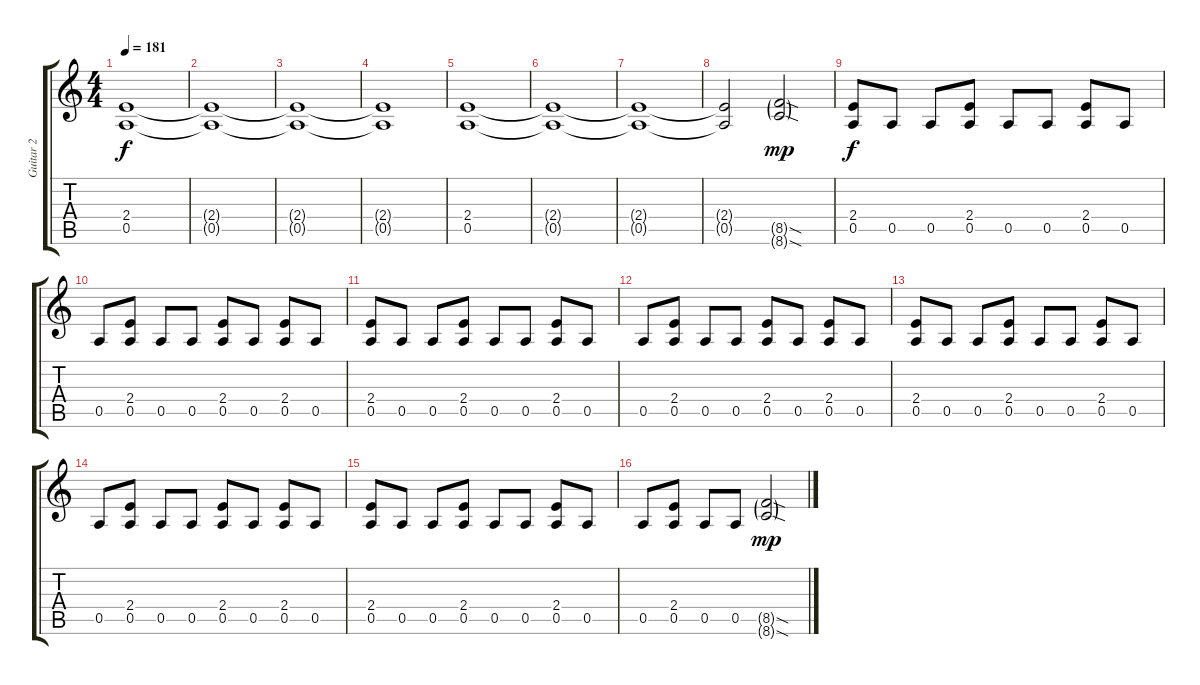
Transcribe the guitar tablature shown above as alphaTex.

\track ("Guitar 2" "Guitar 2") {instrument overdrivenguitar}
\staff {score tabs}
\tuning (E4 B3 G3 D3 A2 E2) {hide}
\ts (4 4)
\tempo 181
\clef g2
\ks c
(2.4 0.5).1{dy f instrument overdrivenguitar} |
(2.4{t} 0.5{t}).1 |
(2.4{t} 0.5{t}).1 |
(2.4{t} 0.5{t}).1 |
(2.4 0.5).1 |
(2.4{t} 0.5{t}).1 |
(2.4{t} 0.5{t}).1 |
(2.4{t} 0.5{t}).2 (8.5{sod g} 8.6{sod g}).2{dy mp} |
(2.4 0.5).8{dy f} 0.5.8 0.5.8 (2.4 0.5).8 0.5.8 0.5.8 (2.4 0.5).8 0.5.8 |
0.5.8 (2.4 0.5).8 0.5.8 0.5.8 (2.4 0.5).8 0.5.8 (2.4 0.5).8 0.5.8 |
(2.4 0.5).8 0.5.8 0.5.8 (2.4 0.5).8 0.5.8 0.5.8 (2.4 0.5).8 0.5.8 |
0.5.8 (2.4 0.5).8 0.5.8 0.5.8 (2.4 0.5).8 0.5.8 (2.4 0.5).8 0.5.8 |
(2.4 0.5).8 0.5.8 0.5.8 (2.4 0.5).8 0.5.8 0.5.8 (2.4 0.5).8 0.5.8 |
0.5.8 (2.4 0.5).8 0.5.8 0.5.8 (2.4 0.5).8 0.5.8 (2.4 0.5).8 0.5.8 |
(2.4 0.5).8 0.5.8 0.5.8 (2.4 0.5).8 0.5.8 0.5.8 (2.4 0.5).8 0.5.8 |
0.5.8 (2.4 0.5).8 0.5.8 0.5.8 (8.5{sod g} 8.6{sod g}).2{dy mp}
